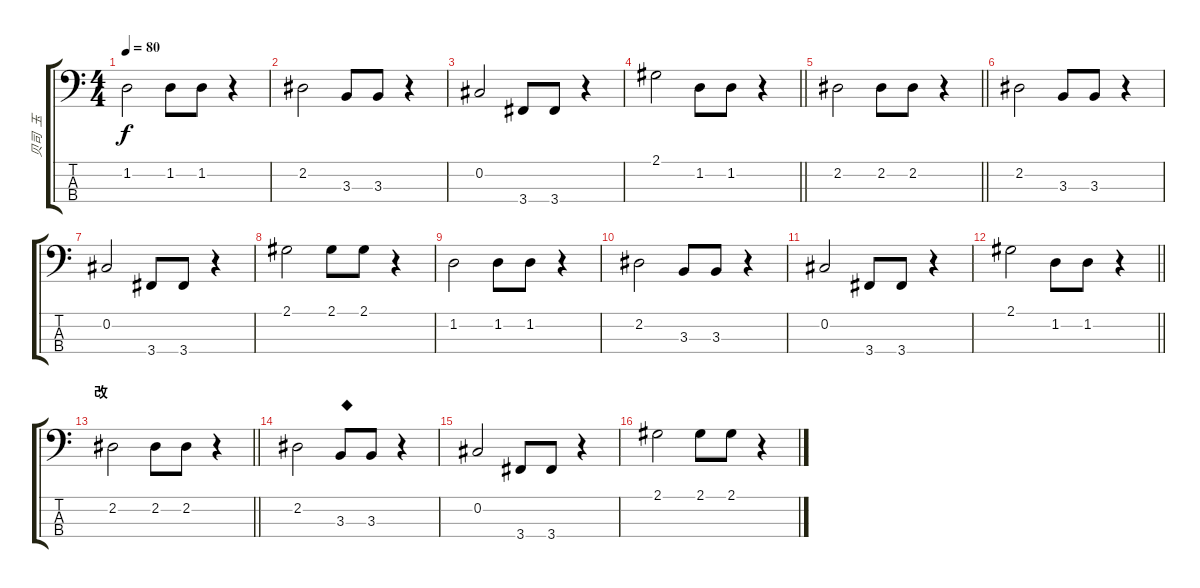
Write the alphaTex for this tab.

\track ("贝司  玉" "贝司  玉") {instrument electricbassfinger}
\staff {score tabs}
\tuning (Gb2 Db2 Ab1 Eb1) {hide}
\ts (4 4)
\tempo 80
\clef f4
\ks c
1.2.2{dy f} 1.2.8 1.2.8 r.4 |
2.2.2 3.3.8 3.3.8 r.4 |
0.2.2 3.4.8 3.4.8 r.4 |
\barLineRight lightlight
2.1.2 1.2.8 1.2.8 r.4 |
\barLineRight lightlight
2.2.2 2.2.8 2.2.8 r.4 |
2.2.2 3.3.8 3.3.8 r.4 |
0.2.2 3.4.8 3.4.8 r.4 |
2.1.2 2.1.8 2.1.8 r.4 |
1.2.2 1.2.8 1.2.8 r.4 |
2.2.2 3.3.8 3.3.8 r.4 |
0.2.2 3.4.8 3.4.8 r.4 |
\barLineRight lightlight
2.1.2 1.2.8 1.2.8 r.4 |
\section ("" "改")
\barLineRight lightlight
2.2.2 2.2.8 2.2.8 r.4 |
2.2.2 3.3.8{txt "◆"} 3.3.8 r.4 |
0.2.2 3.4.8 3.4.8 r.4 |
2.1.2 2.1.8 2.1.8 r.4
